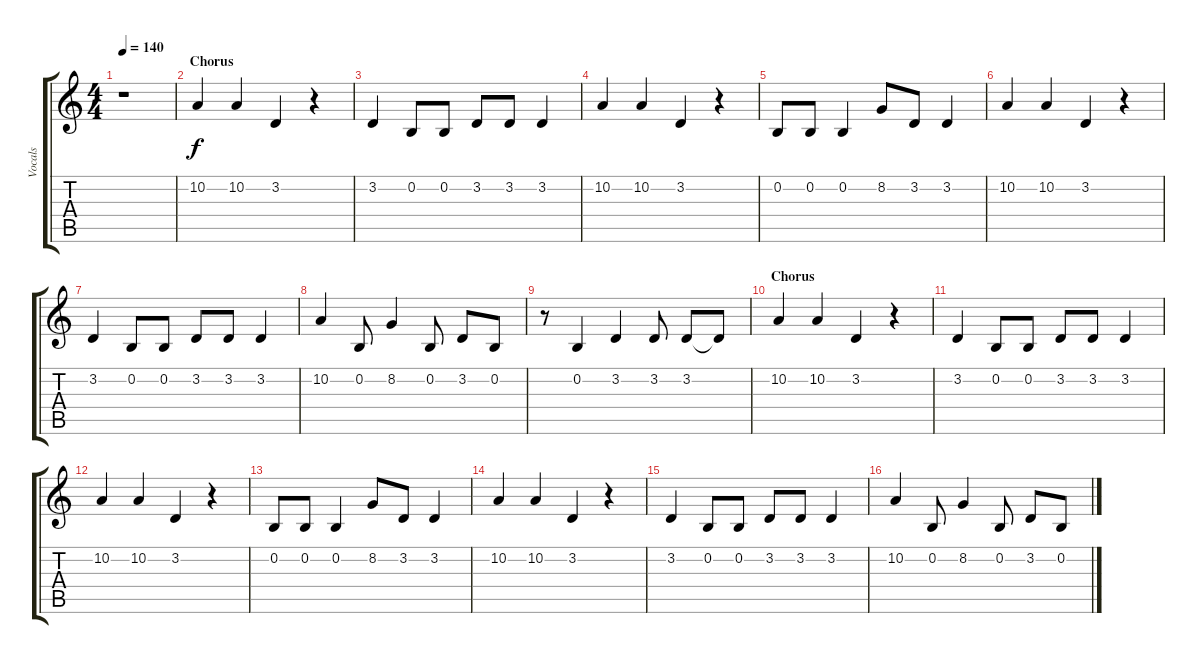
\track ("Vocals" "Vocals") {instrument lead2sawtooth}
\staff {score tabs}
\tuning (E4 B3 G3 D3 A2 E2) {hide}
\ts (4 4)
\tempo 140
\clef g2
\ks c
r.1{dy f} |
\section ("" "Chorus")
10.2.4{volume 15} 10.2.4 3.2.4 r.4 |
3.2.4 0.2.8 0.2.8 3.2.8 3.2.8 3.2.4 |
10.2.4 10.2.4 3.2.4 r.4 |
0.2.8 0.2.8 0.2.4 8.2.8 3.2.8 3.2.4 |
10.2.4 10.2.4 3.2.4 r.4 |
3.2.4 0.2.8 0.2.8 3.2.8 3.2.8 3.2.4 |
10.2.4 0.2.8 8.2.4 0.2.8 3.2.8 0.2.8 |
r.8 0.2.4 3.2.4 3.2.8 3.2.8 3.2{t}.8 |
\section ("" "Chorus")
10.2.4 10.2.4 3.2.4 r.4 |
3.2.4 0.2.8 0.2.8 3.2.8 3.2.8 3.2.4 |
10.2.4 10.2.4 3.2.4 r.4 |
0.2.8 0.2.8 0.2.4 8.2.8 3.2.8 3.2.4 |
10.2.4 10.2.4 3.2.4 r.4 |
3.2.4 0.2.8 0.2.8 3.2.8 3.2.8 3.2.4 |
10.2.4 0.2.8 8.2.4 0.2.8 3.2.8 0.2.8
